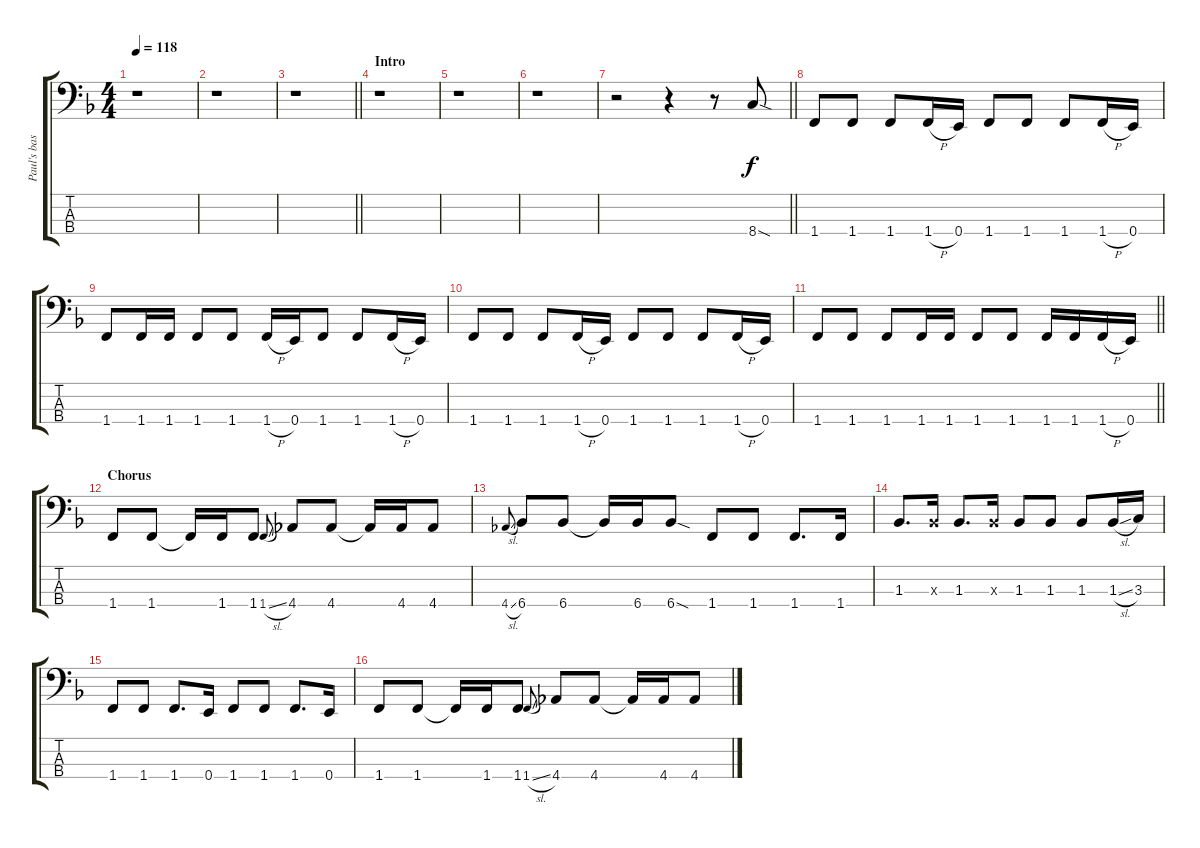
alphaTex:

\track ("Paul's bass" "Paul's bas") {instrument electricbasspick}
\staff {score tabs}
\tuning (G2 D2 A1 E1) {hide}
\ts (4 4)
\tempo 118
\clef f4
\ks f
r.1{dy f instrument electricbasspick} |
r.1 |
\barLineRight lightlight
r.1 |
\section ("" "Intro")
r.1 |
r.1 |
r.1 |
\barLineRight lightlight
r.2 r.4 r.8 8.4{sod}.8 |
\section ("" "")
1.4.8 1.4.8 1.4.8 1.4{h}.16 0.4.16 1.4.8 1.4.8 1.4.8 1.4{h}.16 0.4.16 |
1.4.8 1.4.16 1.4.16 1.4.8 1.4.8 1.4{h}.16 0.4.16 1.4.8 1.4.8 1.4{h}.16 0.4.16 |
1.4.8 1.4.8 1.4.8 1.4{h}.16 0.4.16 1.4.8 1.4.8 1.4.8 1.4{h}.16 0.4.16 |
\barLineRight lightlight
1.4.8 1.4.8 1.4.8 1.4.16 1.4.16 1.4.8 1.4.8 1.4.16 1.4.16 1.4{h}.16 0.4.16 |
\section ("" "Chorus")
1.4.8 1.4.8 1.4{t}.16 1.4.16 1.4.8 1.4{sl}.8{gr onbeat} 4.4.8 4.4.8 4.4{t}.16 4.4.16 4.4.8 |
4.4{sl}.8{gr onbeat} 6.4.8 6.4.8 6.4{t}.16 6.4.16 6.4{sod}.8 1.4.8 1.4.8 1.4.8{d} 1.4.16 |
1.3.8{d} 1.3{x}.16 1.3.8{d} 1.3{x}.16 1.3.8 1.3.8 1.3.8 1.3{sl}.16 3.3.16 |
1.4.8 1.4.8 1.4.8{d} 0.4.16 1.4.8 1.4.8 1.4.8{d} 0.4.16 |
1.4.8 1.4.8 1.4{t}.16 1.4.16 1.4.8 1.4{sl}.8{gr onbeat} 4.4.8 4.4.8 4.4{t}.16 4.4.16 4.4.8
